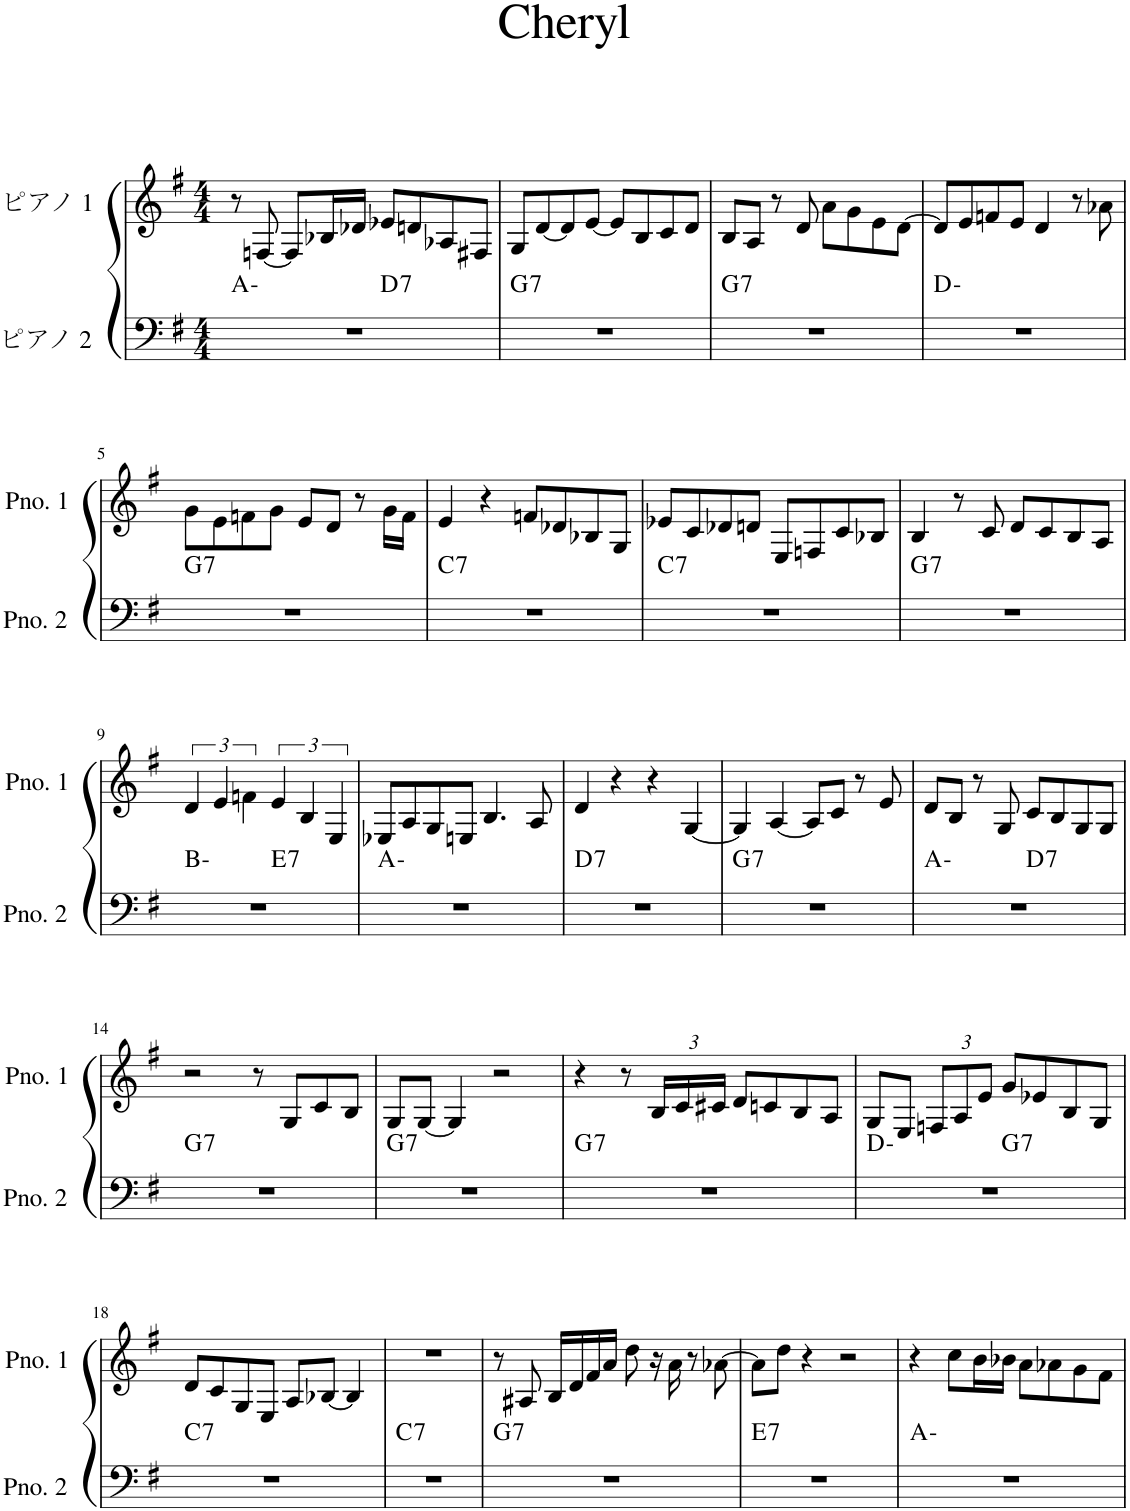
**kern	**harte	**kern
*part2	*part2	*part1
*staff2	*	*staff1
*I"ピアノ 2	*	*I"ピアノ 1
*clefF4	*	*clefG2
*k[f#]	*	*k[f#]
*M4/4	*	*M4/4
=1	=1	=1
*^	*	*
1r	2ryy	A:min	8r
.	.	.	[8Fn/
.	.	.	8F/L]
.	.	.	16B-X/L
.	.	.	16d-X/JJ
!	!	!LO:H:kt=7	!
.	2ryy	D:7	8e-X/L
.	.	.	8dn/
.	.	.	8A-X/
.	.	.	8F#X/J
=2	=2	=2	=2
!	!	!LO:H:kt=7	!
*v	*v	*	*
1r	G:7	8G/L
.	.	[8d/
.	.	8d/]
.	.	[8e/J
.	.	8e/L]
.	.	8B/
.	.	8c/
.	.	8d/J
=3	=3	=3
!	!LO:H:kt=7	!
1r	G:7	8B/L
.	.	8A/J
.	.	8r
.	.	8d/
.	.	8a\L
.	.	8g\
.	.	8e\
.	.	[8d\J
=4	=4	=4
1r	D:min	8d/L]
.	.	8e/
.	.	8fn/
.	.	8e/J
.	.	4d/
.	.	8r
.	.	8a-X\
!!LO:LB:g=z
=5	=5	=5
!	!LO:H:kt=7	!
1r	G:7	8g\L
.	.	8e\
.	.	8fn\
.	.	8g\J
.	.	8e/L
.	.	8d/J
.	.	8r
.	.	16g\LL
.	.	16f\JJ
=6	=6	=6
!	!LO:H:kt=7	!
1r	C:7	4e/
.	.	4r
.	.	8fn/L
.	.	8d-X/
.	.	8B-X/
.	.	8G/J
=7	=7	=7
!	!LO:H:kt=7	!
1r	C:7	8e-X/L
.	.	8c/
.	.	8d-X/
.	.	8dn/J
.	.	8E/L
.	.	8Fn/
.	.	8c/
.	.	8B-X/J
=8	=8	=8
!	!LO:H:kt=7	!
1r	G:7	4B/
.	.	8r
.	.	8c/
.	.	8d/L
.	.	8c/
.	.	8B/
.	.	8A/J
!!LO:LB:g=z
=9	=9	=9
*^	*	*
1r	2ryy	B:min	6d/
.	.	.	6e/
.	.	.	6fn\
!	!	!LO:H:kt=7	!
.	2ryy	E:7	6e/
.	.	.	6B/
.	.	.	6E/
*v	*v	*	*
=10	=10	=10
1r	A:min	8E-X/L
.	.	8A/
.	.	8G/
.	.	8En/J
.	.	4.B/
.	.	8A/
=11	=11	=11
!	!LO:H:kt=7	!
1r	D:7	4d/
.	.	4r
.	.	4r
.	.	[4G/
=12	=12	=12
!	!LO:H:kt=7	!
1r	G:7	4G/]
.	.	[4A/
.	.	8A/L]
.	.	8c/J
.	.	8r
.	.	8e/
=13	=13	=13
*^	*	*
1r	2ryy	A:min	8d/L
.	.	.	8B/J
.	.	.	8r
.	.	.	8G/
!	!	!LO:H:kt=7	!
.	2ryy	D:7	8c/L
.	.	.	8B/
.	.	.	8G/
.	.	.	8G/J
!!LO:LB:g=z
=14	=14	=14	=14
!	!	!LO:H:kt=7	!
*v	*v	*	*
1r	G:7	2r
.	.	8r
.	.	8G/L
.	.	8c/
.	.	8B/J
=15	=15	=15
!	!LO:H:kt=7	!
1r	G:7	8G/L
.	.	[8G/J
.	.	4G/]
.	.	2r
=16	=16	=16
!	!LO:H:kt=7	!
1r	G:7	4r
.	.	8r
*	*	*Xbrackettup
.	.	24B/LL
.	.	24c/
.	.	24c#X/JJ
.	.	8d/L
.	.	8cn/
.	.	8B/
.	.	8A/J
=17	=17	=17
*^	*	*
1r	2ryy	D:min	8G/L
.	.	.	8E/J
.	.	.	12Fn/L
.	.	.	12A/
.	.	.	12e/J
!	!	!LO:H:kt=7	!
.	2ryy	G:7	8g/L
.	.	.	8e-X/
.	.	.	8B/
.	.	.	8G/J
!!LO:LB:g=z
=18	=18	=18	=18
!	!	!LO:H:kt=7	!
*v	*v	*	*
1r	C:7	8d/L
.	.	8c/
.	.	8G/
.	.	8E/J
.	.	8A/L
.	.	[8B-X/J
.	.	4B-/]
=19	=19	=19
!	!LO:H:kt=7	!
1r	C:7	1r
=20	=20	=20
!	!LO:H:kt=7	!
1r	G:7	8r
.	.	8A#X/
.	.	16B/LL
.	.	16d/
.	.	16f#/
.	.	16a/JJ
.	.	8dd\
.	.	16r
.	.	16a\
.	.	8r
.	.	[8a-X\
=21	=21	=21
!	!LO:H:kt=7	!
1r	E:7	8a-\L]
.	.	8dd\J
.	.	4r
.	.	2r
=22	=22	=22
1r	A:min	4r
.	.	8cc\L
.	.	16b\L
.	.	16b-X\JJ
.	.	8a\L
.	.	8a-X\
.	.	8g\
.	.	8f#\J
=	=	=
*-	*-	*-
